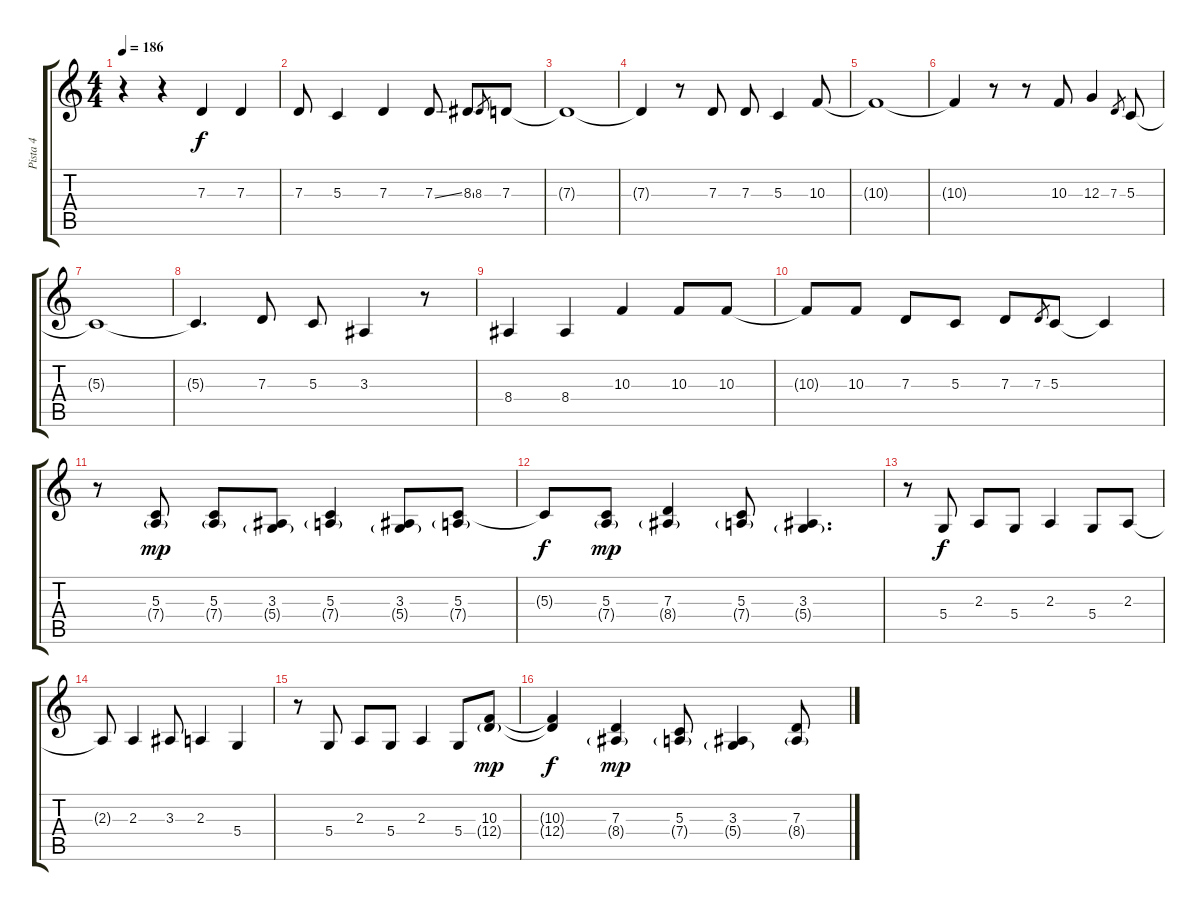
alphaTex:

\track ("Pista 4" "Pista 4") {instrument lead2sawtooth}
\staff {score tabs}
\tuning (E4 B3 G3 D3 A2 E2) {hide}
\ts (4 4)
\tempo 186
\clef g2
\ks c
r.4{dy f} r.4 7.3.4 7.3.4 |
7.3.8 5.3.4 7.3.4 7.3{ss}.8 8.3{ss}.8 8.3.8{gr} 7.3.8 |
7.3{t}.1 |
7.3{t}.4 r.8 7.3.8 7.3.8 5.3.4 10.3.8 |
10.3{t}.1 |
10.3{t}.4 r.8 r.8 10.3.8 12.3.4 7.3.8{gr} 5.3.8 |
5.3{t}.1 |
5.3{t}.4{d} 7.3.8 5.3.8 3.3.4 r.8 |
8.4.4 8.4.4 10.3.4 10.3.8 10.3.8 |
10.3{t}.8 10.3.8 7.3.8 5.3.8 7.3.8 7.3.8{gr} 5.3.8 5.3{t}.4 |
r.8 (5.3 7.4{g}).8{dy mp} (5.3 7.4{g}).8 (3.3 5.4{g}).8 (5.3 7.4{g}).4 (3.3 5.4{g}).8 (5.3 7.4{g}).8 |
5.3{t}.8{dy f} (5.3 7.4{g}).8{dy mp} (7.3 8.4{g}).4 (5.3 7.4{g}).8 (3.3 5.4{g}).4{d} |
r.8 5.4.8{dy f} 2.3.8 5.4.8 2.3.4 5.4.8 2.3.8 |
2.3{t}.8 2.3.4 3.3.8 2.3.4 5.4.4 |
r.8 5.4.8 2.3.8 5.4.8 2.3.4 5.4.8 (10.3 12.4{g}).8{dy mp} |
(10.3{t} 12.4{t}).4{dy f} (7.3 8.4{g}).4{dy mp} (5.3 7.4{g}).8 (3.3 5.4{g}).4 (7.3 8.4{g}).8
